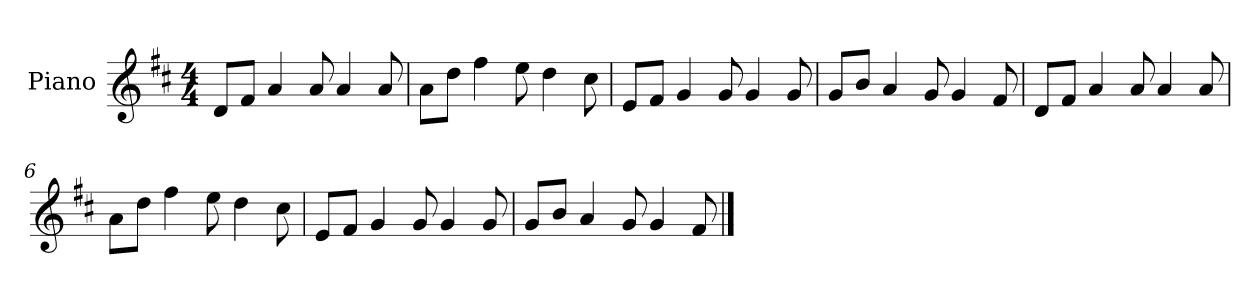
**kern
*part1
*staff1
*I"Piano
*I'P-no
*clefG2
*k[f#c#]
*M4/4
*MM90
=1
8d/L
8f#/J
4a/
8a/
4a/
8a/
=2
8a\L
8dd\J
4ff#\
8ee\
4dd\
8cc#\
=3
8e/L
8f#/J
4g/
8g/
4g/
8g/
=4
8g/L
8b/J
4a/
8g/
4g/
8f#/
=5
8d/L
8f#/J
4a/
8a/
4a/
8a/
!!LO:LB:g=z
=6
8a\L
8dd\J
4ff#\
8ee\
4dd\
8cc#\
=7
8e/L
8f#/J
4g/
8g/
4g/
8g/
=8
8g/L
8b/J
4a/
8g/
4g/
8f#/
==
*-
